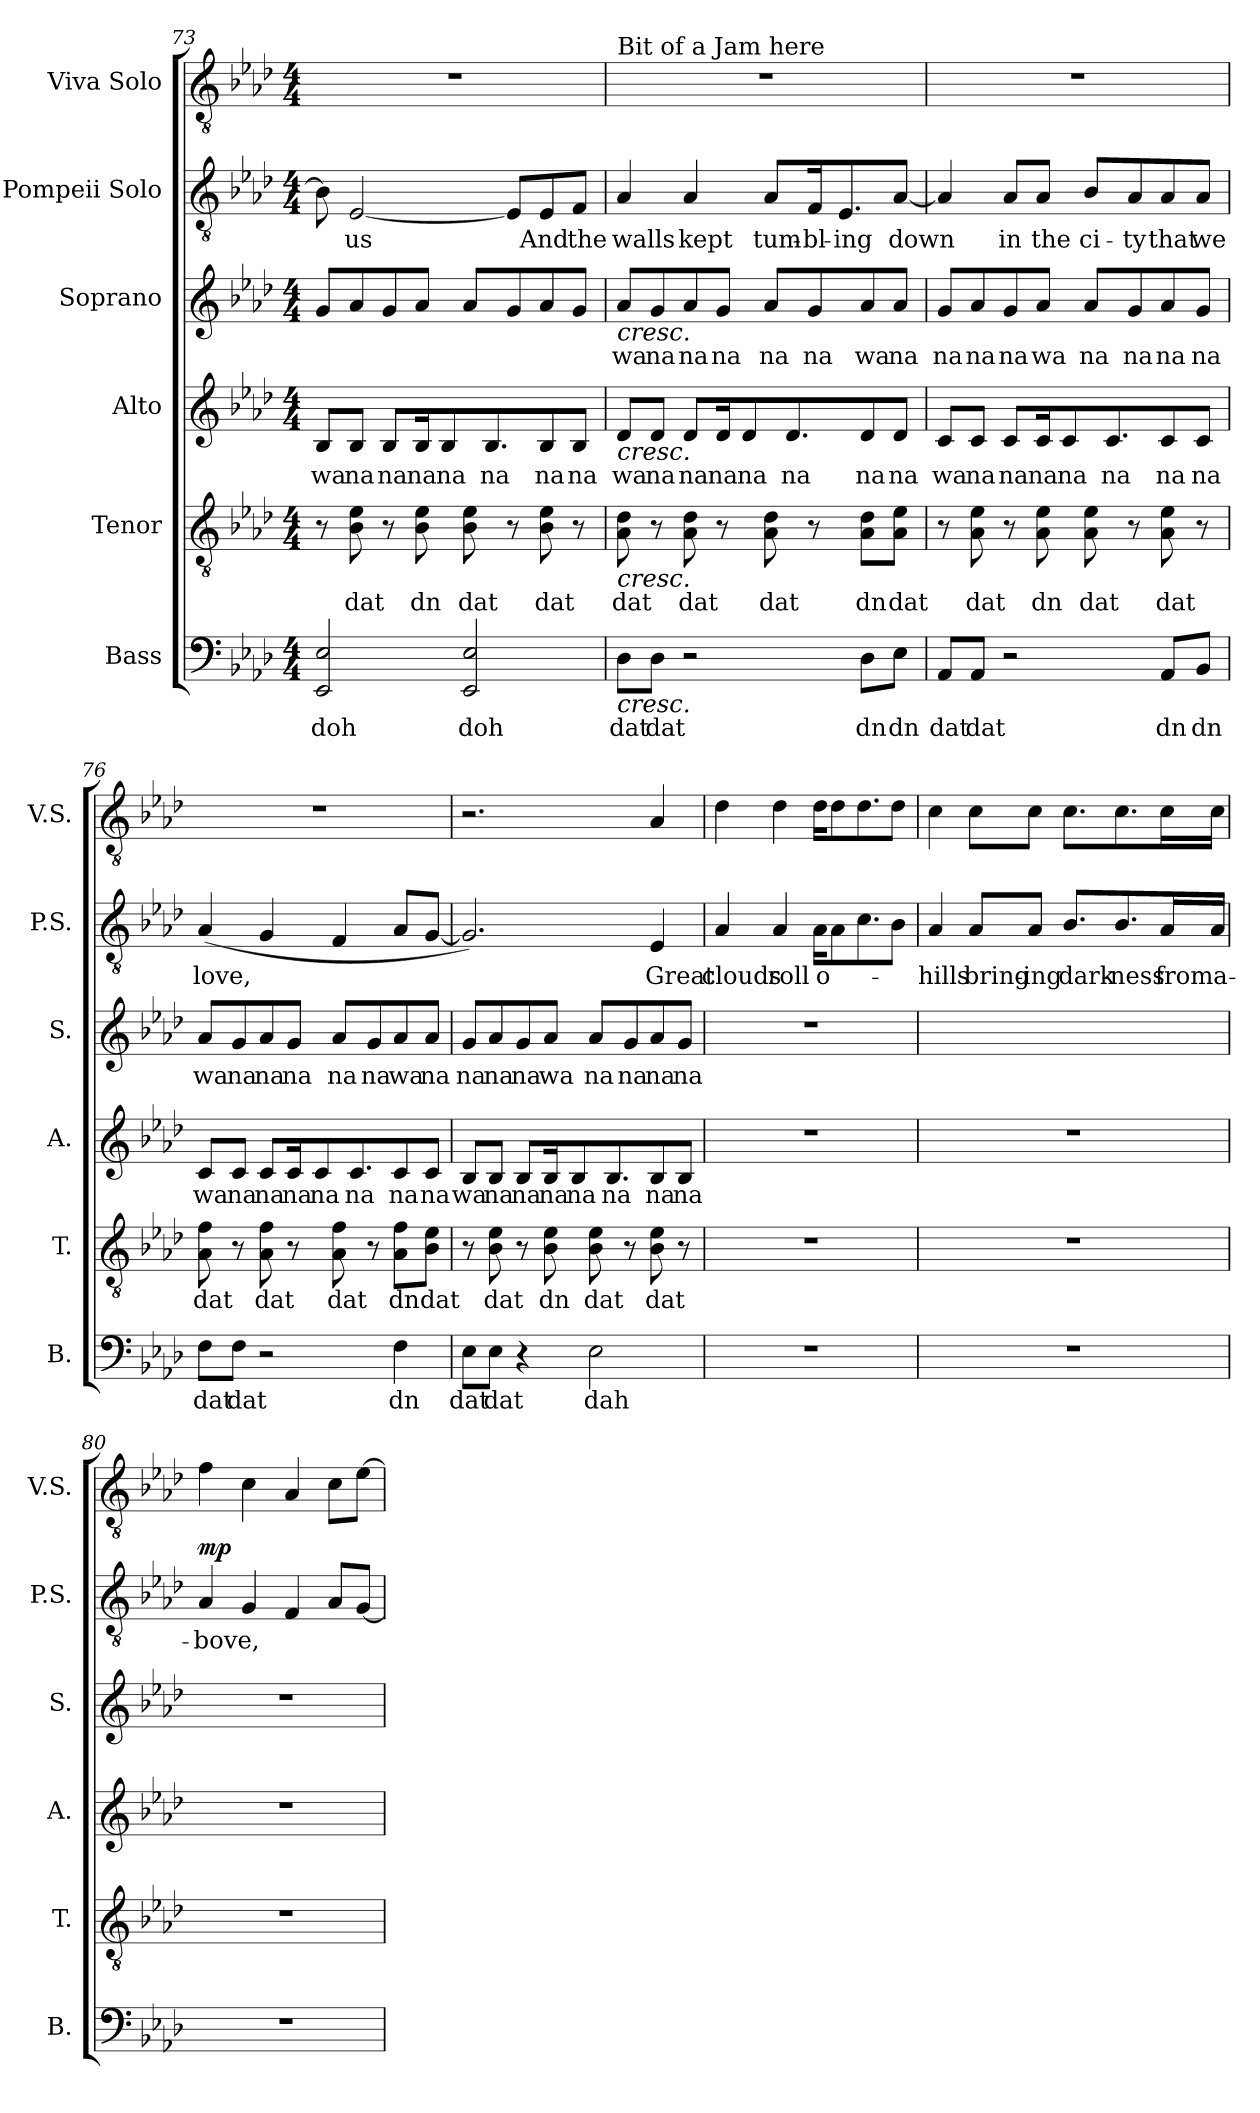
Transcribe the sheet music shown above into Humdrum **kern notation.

**kern	**text	**kern	**text	**kern	**text	**kern	**text	**kern	**text	**dynam	**kern
*part6	*part6	*part5	*part5	*part4	*part4	*part3	*part3	*part2	*part2	*part2	*part1
*staff6	*staff6	*staff5	*staff5	*staff4	*staff4	*staff3	*staff3	*staff2	*staff2	*staff2	*staff1
*I"Bass	*	*I"Tenor	*	*I"Alto	*	*I"Soprano	*	*I"Pompeii Solo	*	*	*I"Viva Solo
*I'B.	*	*I'T.	*	*I'A.	*	*I'S.	*	*I'P.S.	*	*	*I'V.S.
!!LO:LB:g=z
*clefF4	*	*clefGv2	*	*clefG2	*	*clefG2	*	*clefGv2	*	*	*clefGv2
*k[b-e-a-d-]	*	*k[b-e-a-d-]	*	*k[b-e-a-d-]	*	*k[b-e-a-d-]	*	*k[b-e-a-d-]	*	*	*k[b-e-a-d-]
*M4/4	*	*M4/4	*	*M4/4	*	*M4/4	*	*M4/4	*	*	*M4/4
=73	=73	=73	=73	=73	=73	=73	=73	=73	=73	=73	=73
!	!LO:LY:b	!	!	!	!LO:LY:b	!	!	!	!	!	!
2EE-/ 2E-/	doh	8r	.	8B-/L	wa	8g/L	.	8B-\]	.	.	1r
!	!	!	!LO:LY:b	!	!LO:LY:b	!	!	!	!LO:LY:b	!	!
.	.	8B-\ 8e-\	dat	8B-/J	na	8a-/	.	[2E-/	us	.	.
!	!	!	!	!	!LO:LY:b	!	!	!	!	!	!
.	.	8r	.	8B-/L	na	8g/	.	.	.	.	.
!	!	!	!LO:LY:b	!	!LO:LY:b	!	!	!	!	!	!
.	.	8B-\ 8e-\	dn	16B-/K	na	8a-/J	.	.	.	.	.
!	!	!	!	!	!LO:LY:b	!	!	!	!	!	!
.	.	.	.	8B-/	na	.	.	.	.	.	.
!	!LO:LY:b	!	!LO:LY:b	!	!	!	!	!	!	!	!
2EE-/ 2E-/	doh	8B-\ 8e-\	dat	.	.	8a-/L	.	.	.	.	.
!	!	!	!	!	!LO:LY:b	!	!	!	!	!	!
.	.	.	.	8.B-/	na	.	.	.	.	.	.
.	.	8r	.	.	.	8g/	.	8E-/L]	.	.	.
!	!	!	!LO:LY:b	!	!LO:LY:b	!	!	!	!LO:LY:b	!	!
.	.	8B-\ 8e-\	dat	8B-/	na	8a-/	.	8E-/	And	.	.
!	!	!	!	!	!LO:LY:b	!	!	!	!LO:LY:b	!	!
.	.	8r	.	8B-/J	na	8g/J	.	8F/J	the	.	.
=74	=74	=74	=74	=74	=74	=74	=74	=74	=74	=74	=74
!	!	!	!	!	!	!	!	!	!	!	!LO:TX:t=Bit of a Jam here
!	!	!	!	!	!	!LO:TX:b:i:t=cresc.	!	!	!	!	!
!	!	!	!	!LO:TX:b:i:t=cresc.	!	!	!	!	!	!	!
!	!	!LO:TX:b:i:t=cresc.	!	!	!	!	!	!	!	!	!
!LO:TX:b:i:t=cresc.	!	!	!	!	!	!	!	!	!	!	!
!	!LO:LY:b	!	!LO:LY:b	!	!LO:LY:b	!	!LO:LY:b	!	!LO:LY:b	!	!
8D-\L	dat	8A-\ 8d-\	dat	8d-/L	wa	8a-/L	wa	4A-/	walls	.	1r
!	!LO:LY:b	!	!	!	!LO:LY:b	!	!LO:LY:b	!	!	!	!
8D-\J	dat	8r	.	8d-/J	na	8g/	na	.	.	.	.
!	!	!	!LO:LY:b	!	!LO:LY:b	!	!LO:LY:b	!	!LO:LY:b	!	!
2r	.	8A-\ 8d-\	dat	8d-/L	na	8a-/	na	4A-/	kept	.	.
!	!	!	!	!	!LO:LY:b	!	!LO:LY:b	!	!	!	!
.	.	8r	.	16d-/K	na	8g/J	na	.	.	.	.
!	!	!	!	!	!LO:LY:b	!	!	!	!	!	!
.	.	.	.	8d-/	na	.	.	.	.	.	.
!	!	!	!LO:LY:b	!	!	!	!LO:LY:b	!	!LO:LY:b	!	!
.	.	8A-\ 8d-\	dat	.	.	8a-/L	na	8A-/L	tum-	.	.
!	!	!	!	!	!LO:LY:b	!	!	!	!	!	!
.	.	.	.	8.d-/	na	.	.	.	.	.	.
!	!	!	!	!	!	!	!LO:LY:b	!	!LO:LY:b	!	!
.	.	8r	.	.	.	8g/	na	16F/K	-bl-	.	.
!	!	!	!	!	!	!	!	!	!LO:LY:b	!	!
.	.	.	.	.	.	.	.	8.E-/	-ing	.	.
!	!LO:LY:b	!	!LO:LY:b	!	!LO:LY:b	!	!LO:LY:b	!	!	!	!
8D-\L	dn	8A-\ 8d-\L	dn	8d-/	na	8a-/	wa	.	.	.	.
!	!LO:LY:b	!	!LO:LY:b	!	!LO:LY:b	!	!LO:LY:b	!	!LO:LY:b	!	!
8E-\J	dn	8A-\ 8e-\J	dat	8d-/J	na	8a-/J	na	[8A-/J	down	.	.
=75	=75	=75	=75	=75	=75	=75	=75	=75	=75	=75	=75
!	!LO:LY:b	!	!	!	!LO:LY:b	!	!LO:LY:b	!	!	!	!
8AA-/L	dat	8r	.	8c/L	wa	8g/L	na	4A-/]	.	.	1r
!	!LO:LY:b	!	!LO:LY:b	!	!LO:LY:b	!	!LO:LY:b	!	!	!	!
8AA-/J	dat	8A-\ 8e-\	dat	8c/J	na	8a-/	na	.	.	.	.
!	!	!	!	!	!LO:LY:b	!	!LO:LY:b	!	!LO:LY:b	!	!
2r	.	8r	.	8c/L	na	8g/	na	8A-/L	in	.	.
!	!	!	!LO:LY:b	!	!LO:LY:b	!	!LO:LY:b	!	!LO:LY:b	!	!
.	.	8A-\ 8e-\	dn	16c/K	na	8a-/J	wa	8A-/J	the	.	.
!	!	!	!	!	!LO:LY:b	!	!	!	!	!	!
.	.	.	.	8c/	na	.	.	.	.	.	.
!	!	!	!LO:LY:b	!	!	!	!LO:LY:b	!	!LO:LY:b	!	!
.	.	8A-\ 8e-\	dat	.	.	8a-/L	na	8B-/L	ci-	.	.
!	!	!	!	!	!LO:LY:b	!	!	!	!	!	!
.	.	.	.	8.c/	na	.	.	.	.	.	.
!	!	!	!	!	!	!	!LO:LY:b	!	!LO:LY:b	!	!
.	.	8r	.	.	.	8g/	na	8A-/	-ty	.	.
!	!LO:LY:b	!	!LO:LY:b	!	!LO:LY:b	!	!LO:LY:b	!	!LO:LY:b	!	!
8AA-/L	dn	8A-\ 8e-\	dat	8c/	na	8a-/	na	8A-/	that	.	.
!	!LO:LY:b	!	!	!	!LO:LY:b	!	!LO:LY:b	!	!LO:LY:b	!	!
8BB-/J	dn	8r	.	8c/J	na	8g/J	na	8A-/J	we	.	.
=76	=76	=76	=76	=76	=76	=76	=76	=76	=76	=76	=76
!	!LO:LY:b	!	!LO:LY:b	!	!LO:LY:b	!	!LO:LY:b	!	!LO:LY:b	!	!
8F\L	dat	8A-\ 8f\	dat	8c/L	wa	8a-/L	wa	(<4A-/	-love,	.	1r
!	!LO:LY:b	!	!	!	!LO:LY:b	!	!LO:LY:b	!	!	!	!
8F\J	dat	8r	.	8c/J	na	8g/	na	.	.	.	.
!	!	!	!LO:LY:b	!	!LO:LY:b	!	!LO:LY:b	!	!	!	!
2r	.	8A-\ 8f\	dat	8c/L	na	8a-/	na	4G/	.	.	.
!	!	!	!	!	!LO:LY:b	!	!LO:LY:b	!	!	!	!
.	.	8r	.	16c/K	na	8g/J	na	.	.	.	.
!	!	!	!	!	!LO:LY:b	!	!	!	!	!	!
.	.	.	.	8c/	na	.	.	.	.	.	.
!	!	!	!LO:LY:b	!	!	!	!LO:LY:b	!	!	!	!
.	.	8A-\ 8f\	dat	.	.	8a-/L	na	4F/	.	.	.
!	!	!	!	!	!LO:LY:b	!	!	!	!	!	!
.	.	.	.	8.c/	na	.	.	.	.	.	.
!	!	!	!	!	!	!	!LO:LY:b	!	!	!	!
.	.	8r	.	.	.	8g/	na	.	.	.	.
!	!LO:LY:b	!	!LO:LY:b	!	!LO:LY:b	!	!LO:LY:b	!	!	!	!
4F\	dn	8A-\ 8f\L	dn	8c/	na	8a-/	wa	8A-/L	.	.	.
!	!	!	!LO:LY:b	!	!LO:LY:b	!	!LO:LY:b	!	!	!	!
.	.	8B-\ 8e-\J	dat	8c/J	na	8a-/J	na	[8G/J	.	.	.
!!LO:PB:g=z
=77	=77	=77	=77	=77	=77	=77	=77	=77	=77	=77	=77
!	!LO:LY:b	!	!	!	!LO:LY:b	!	!LO:LY:b	!	!	!	!
8E-\L	dat	8r	.	8B-/L	wa	8g/L	na	2.G/])	.	.	2.r
!	!LO:LY:b	!	!LO:LY:b	!	!LO:LY:b	!	!LO:LY:b	!	!	!	!
8E-\J	dat	8B-\ 8e-\	dat	8B-/J	na	8a-/	na	.	.	.	.
!	!	!	!	!	!LO:LY:b	!	!LO:LY:b	!	!	!	!
4r	.	8r	.	8B-/L	na	8g/	na	.	.	.	.
!	!	!	!LO:LY:b	!	!LO:LY:b	!	!LO:LY:b	!	!	!	!
.	.	8B-\ 8e-\	dn	16B-/K	na	8a-/J	wa	.	.	.	.
!	!	!	!	!	!LO:LY:b	!	!	!	!	!	!
.	.	.	.	8B-/	na	.	.	.	.	.	.
!	!LO:LY:b	!	!LO:LY:b	!	!	!	!LO:LY:b	!	!	!	!
2E-\	dah	8B-\ 8e-\	dat	.	.	8a-/L	na	.	.	.	.
!	!	!	!	!	!LO:LY:b	!	!	!	!	!	!
.	.	.	.	8.B-/	na	.	.	.	.	.	.
!	!	!	!	!	!	!	!LO:LY:b	!	!	!	!
.	.	8r	.	.	.	8g/	na	.	.	.	.
!	!	!	!LO:LY:b	!	!LO:LY:b	!	!LO:LY:b	!	!LO:LY:b	!	!
.	.	8B-\ 8e-\	dat	8B-/	na	8a-/	na	4E-/	Great	.	4A-/
!	!	!	!	!	!LO:LY:b	!	!LO:LY:b	!	!	!	!
.	.	8r	.	8B-/J	na	8g/J	na	.	.	.	.
=78	=78	=78	=78	=78	=78	=78	=78	=78	=78	=78	=78
!	!	!	!	!	!	!	!	!	!LO:LY:b	!	!
1r	.	1r	.	1r	.	1r	.	4A-/	clouds	.	4d-\
!	!	!	!	!	!	!	!	!	!LO:LY:b	!	!
.	.	.	.	.	.	.	.	4A-/	roll	.	4d-\
!	!	!	!	!	!	!	!	!	!LO:LY:b	!	!
.	.	.	.	.	.	.	.	16A-\KL	o-	.	16d-\KL
.	.	.	.	.	.	.	.	8A-\	.	.	8d-\
.	.	.	.	.	.	.	.	8.c\	.	.	8.d-\
.	.	.	.	.	.	.	.	8B-\J	.	.	8d-\J
=79	=79	=79	=79	=79	=79	=79	=79	=79	=79	=79	=79
!	!	!	!	!	!	!	!	!	!LO:LY:b	!	!
1r	.	1r	.	1r	.	1ryy	.	4A-/	-hills	.	4c\
!	!	!	!	!	!	!	!	!	!LO:LY:b	!	!
.	.	.	.	.	.	.	.	8A-/L	bring-	.	8c\L
!	!	!	!	!	!	!	!	!	!LO:LY:b	!	!
.	.	.	.	.	.	.	.	8A-/J	-ing	.	8c\J
!	!	!	!	!	!	!	!	!	!LO:LY:b	!	!
.	.	.	.	.	.	.	.	8.B-/L	dark-	.	8.c\L
!	!	!	!	!	!	!	!	!	!LO:LY:b	!	!
.	.	.	.	.	.	.	.	8.B-/	-ness	.	8.c\
!	!	!	!	!	!	!	!	!	!LO:LY:b	!	!
.	.	.	.	.	.	.	.	16A-/L	from	.	16c\L
!	!	!	!	!	!	!	!	!	!LO:LY:b	!	!
.	.	.	.	.	.	.	.	16A-/JJ	a-	.	16c\JJ
=80	=80	=80	=80	=80	=80	=80	=80	=80	=80	=80	=80
!	!	!	!	!	!	!	!	!	!LO:LY:b	!LO:DY:a	!
1r	.	1r	.	1r	.	1r	.	4A-/	-bove,	mp	4f\
.	.	.	.	.	.	.	.	4G/	.	.	4c\
.	.	.	.	.	.	.	.	4F/	.	.	4A-/
.	.	.	.	.	.	.	.	8A-/L	.	.	8c\L
.	.	.	.	.	.	.	.	[8G/J	.	.	[8e-\J
=	=	=	=	=	=	=	=	=	=	=	=
*-	*-	*-	*-	*-	*-	*-	*-	*-	*-	*-	*-
